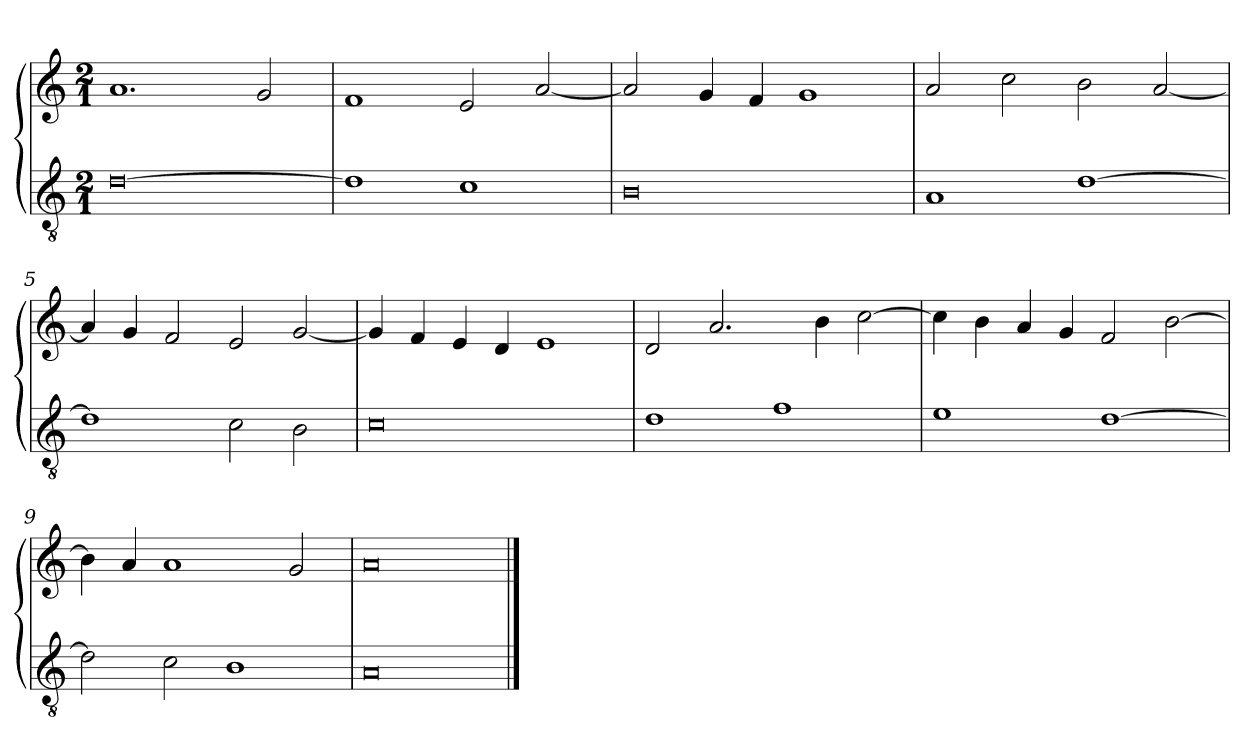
**kern	**kern
*part2	*part1
*staff2	*staff1
*clefGv2	*clefG2
*k[]	*k[]
*M2/1	*M2/1
=1	=1
[0d	1.a
.	2g
=2	=2
1d]	1f
1c	2e
.	[2a
=3	=3
0B	2a]
.	4g
.	4f
.	1g
=4	=4
1A	2a
.	2cc
[1d	2b
.	[2a
=5	=5
1d]	4a]
.	4g
.	2f
2c	2e
2B	[2g
=6	=6
0c	4g]
.	4f
.	4e
.	4d
.	1e
=7	=7
1d	2d
.	2.a
1f	.
.	4b
.	[2cc
=8	=8
1e	4cc]
.	4b
.	4a
.	4g
[1d	2f
.	[2b
=9	=9
2d]	4b]
.	4a
2c	1a
1B	.
.	2g
=10	=10
0A	0a
==	==
*-	*-
